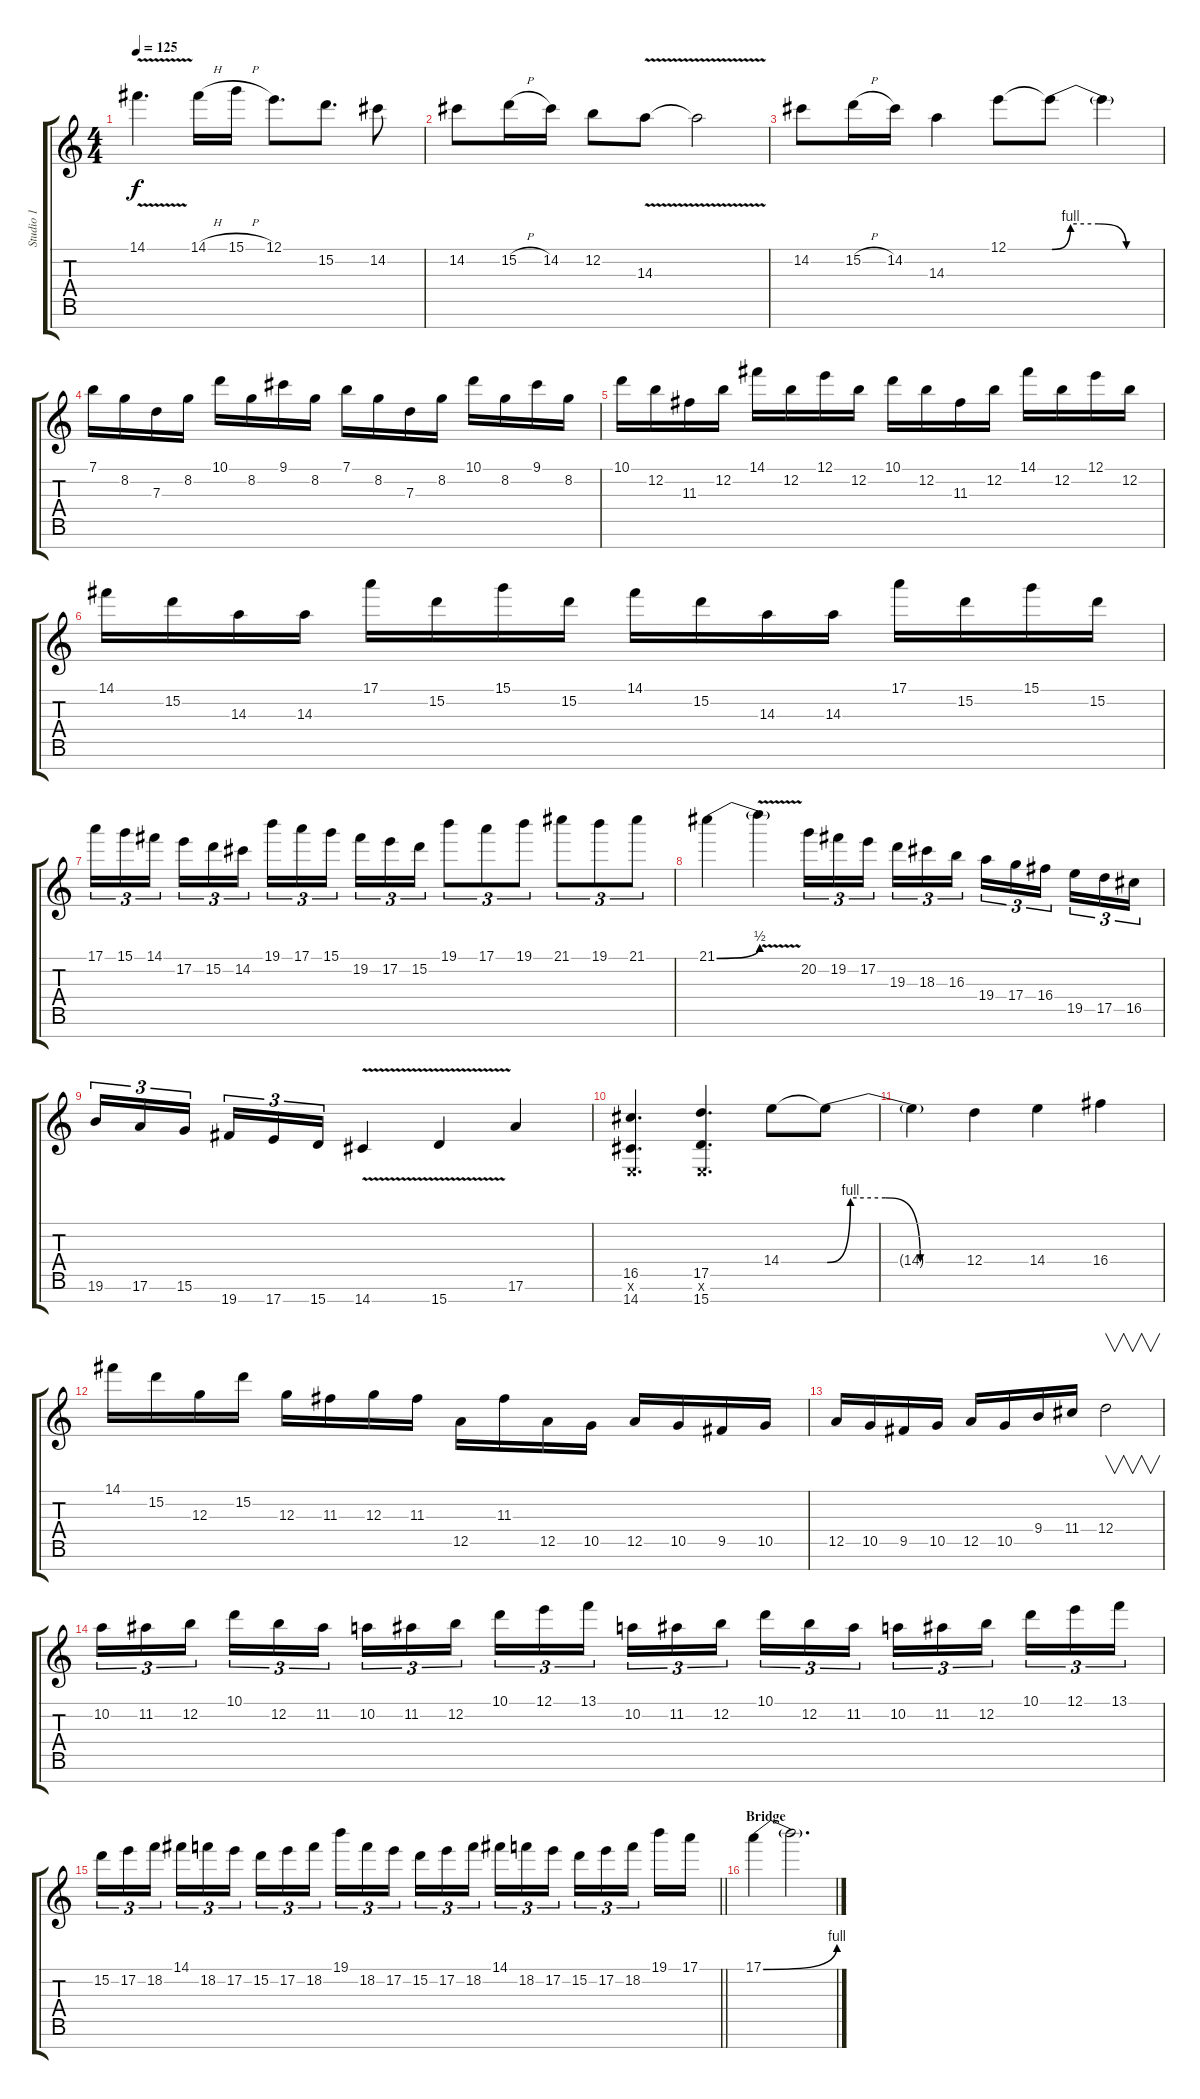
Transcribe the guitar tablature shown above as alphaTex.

\track ("Studio 1" "Studio 1") {instrument distortionguitar}
\staff {score tabs}
\tuning (E4 B3 G3 D3 A2 E2 B1) {hide}
\ts (4 4)
\tempo 125
\clef g2
\ks c
14.1{v}.4{d dy f} 14.1{h}.16 15.1{h}.16 12.1.8{d} 15.2.8{d} 14.2.8 |
14.2.8 15.2{h}.16 14.2.16 12.2.8 14.3{v}.8 14.3{v t}.2 |
14.2.8 15.2{h}.16 14.2.16 14.3.4 12.1.8 12.1{be (custom 0 0 10 4 25 4 40 0 60 0) t}.8 12.1{t}.4 |
7.1.16 8.2.16 7.3.16 8.2.16 10.1.16 8.2.16 9.1.16 8.2.16 7.1.16 8.2.16 7.3.16 8.2.16 10.1.16 8.2.16 9.1.16 8.2.16 |
10.1.16 12.2.16 11.3.16 12.2.16 14.1.16 12.2.16 12.1.16 12.2.16 10.1.16 12.2.16 11.3.16 12.2.16 14.1.16 12.2.16 12.1.16 12.2.16 |
14.1.16 15.2.16 14.3.16 14.3.16 17.1.16 15.2.16 15.1.16 15.2.16 14.1.16 15.2.16 14.3.16 14.3.16 17.1.16 15.2.16 15.1.16 15.2.16 |
17.1.16{tu (3 2)} 15.1.16{tu (3 2)} 14.1.16{tu (3 2) beam splitsecondary} 17.2.16{tu (3 2)} 15.2.16{tu (3 2)} 14.2.16{tu (3 2)} 19.1.16{tu (3 2)} 17.1.16{tu (3 2)} 15.1.16{tu (3 2) beam splitsecondary} 19.2.16{tu (3 2)} 17.2.16{tu (3 2)} 15.2.16{tu (3 2)} 19.1.8{tu (3 2)} 17.1.8{tu (3 2)} 19.1.8{tu (3 2)} 21.1.8{tu (3 2)} 19.1.8{tu (3 2)} 21.1.8{tu (3 2)} |
21.1{be (bend 0 0 60 2)}.4 21.1{v t}.4 20.2.16{tu (3 2)} 19.2.16{tu (3 2)} 17.2.16{tu (3 2) beam splitsecondary} 19.3.16{tu (3 2)} 18.3.16{tu (3 2)} 16.3.16{tu (3 2)} 19.4.16{tu (3 2)} 17.4.16{tu (3 2)} 16.4.16{tu (3 2) beam splitsecondary} 19.5.16{tu (3 2)} 17.5.16{tu (3 2)} 16.5.16{tu (3 2)} |
19.6.16{tu (3 2)} 17.6.16{tu (3 2)} 15.6.16{tu (3 2) beam splitsecondary} 19.7.16{tu (3 2)} 17.7.16{tu (3 2)} 15.7.16{tu (3 2)} 14.7{v}.4 15.7{v}.4 17.6.4 |
(16.5 0.6{x} 14.7).4{d} (17.5 0.6{x} 15.7).4{d} 14.4.8 14.4{be (custom 0 0 10 4 25 4 40 0 60 0) t}.8 |
14.4{t}.4 12.4.4 14.4.4 16.4.4 |
14.1.16 15.2.16 12.3.16 15.2.16 12.3.16 11.3.16 12.3.16 11.3.16 12.5.16 11.3.16 12.5.16 10.5.16 12.5.16 10.5.16 9.5.16 10.5.16 |
12.5.16 10.5.16 9.5.16 10.5.16 12.5.16 10.5.16 9.4.16 11.4.16 12.4.2{v} |
10.2.16{tu (3 2)} 11.2.16{tu (3 2)} 12.2.16{tu (3 2) beam splitsecondary} 10.1.16{tu (3 2)} 12.2.16{tu (3 2)} 11.2.16{tu (3 2)} 10.2.16{tu (3 2)} 11.2.16{tu (3 2)} 12.2.16{tu (3 2) beam splitsecondary} 10.1.16{tu (3 2)} 12.1.16{tu (3 2)} 13.1.16{tu (3 2)} 10.2.16{tu (3 2)} 11.2.16{tu (3 2)} 12.2.16{tu (3 2) beam splitsecondary} 10.1.16{tu (3 2)} 12.2.16{tu (3 2)} 11.2.16{tu (3 2)} 10.2.16{tu (3 2)} 11.2.16{tu (3 2)} 12.2.16{tu (3 2) beam splitsecondary} 10.1.16{tu (3 2)} 12.1.16{tu (3 2)} 13.1.16{tu (3 2)} |
\barLineRight lightlight
15.2.16{tu (3 2)} 17.2.16{tu (3 2)} 18.2.16{tu (3 2) beam splitsecondary} 14.1.16{tu (3 2)} 18.2.16{tu (3 2)} 17.2.16{tu (3 2)} 15.2.16{tu (3 2)} 17.2.16{tu (3 2)} 18.2.16{tu (3 2) beam splitsecondary} 19.1.16{tu (3 2)} 18.2.16{tu (3 2)} 17.2.16{tu (3 2)} 15.2.16{tu (3 2)} 17.2.16{tu (3 2)} 18.2.16{tu (3 2) beam splitsecondary} 14.1.16{tu (3 2)} 18.2.16{tu (3 2)} 17.2.16{tu (3 2)} 15.2.16{tu (3 2)} 17.2.16{tu (3 2)} 18.2.16{tu (3 2) beam splitsecondary} 19.1.16 17.1.16 |
\section ("" "Bridge")
17.1{be (bend 0 0 60 4)}.4 17.1{t}.2{d}
